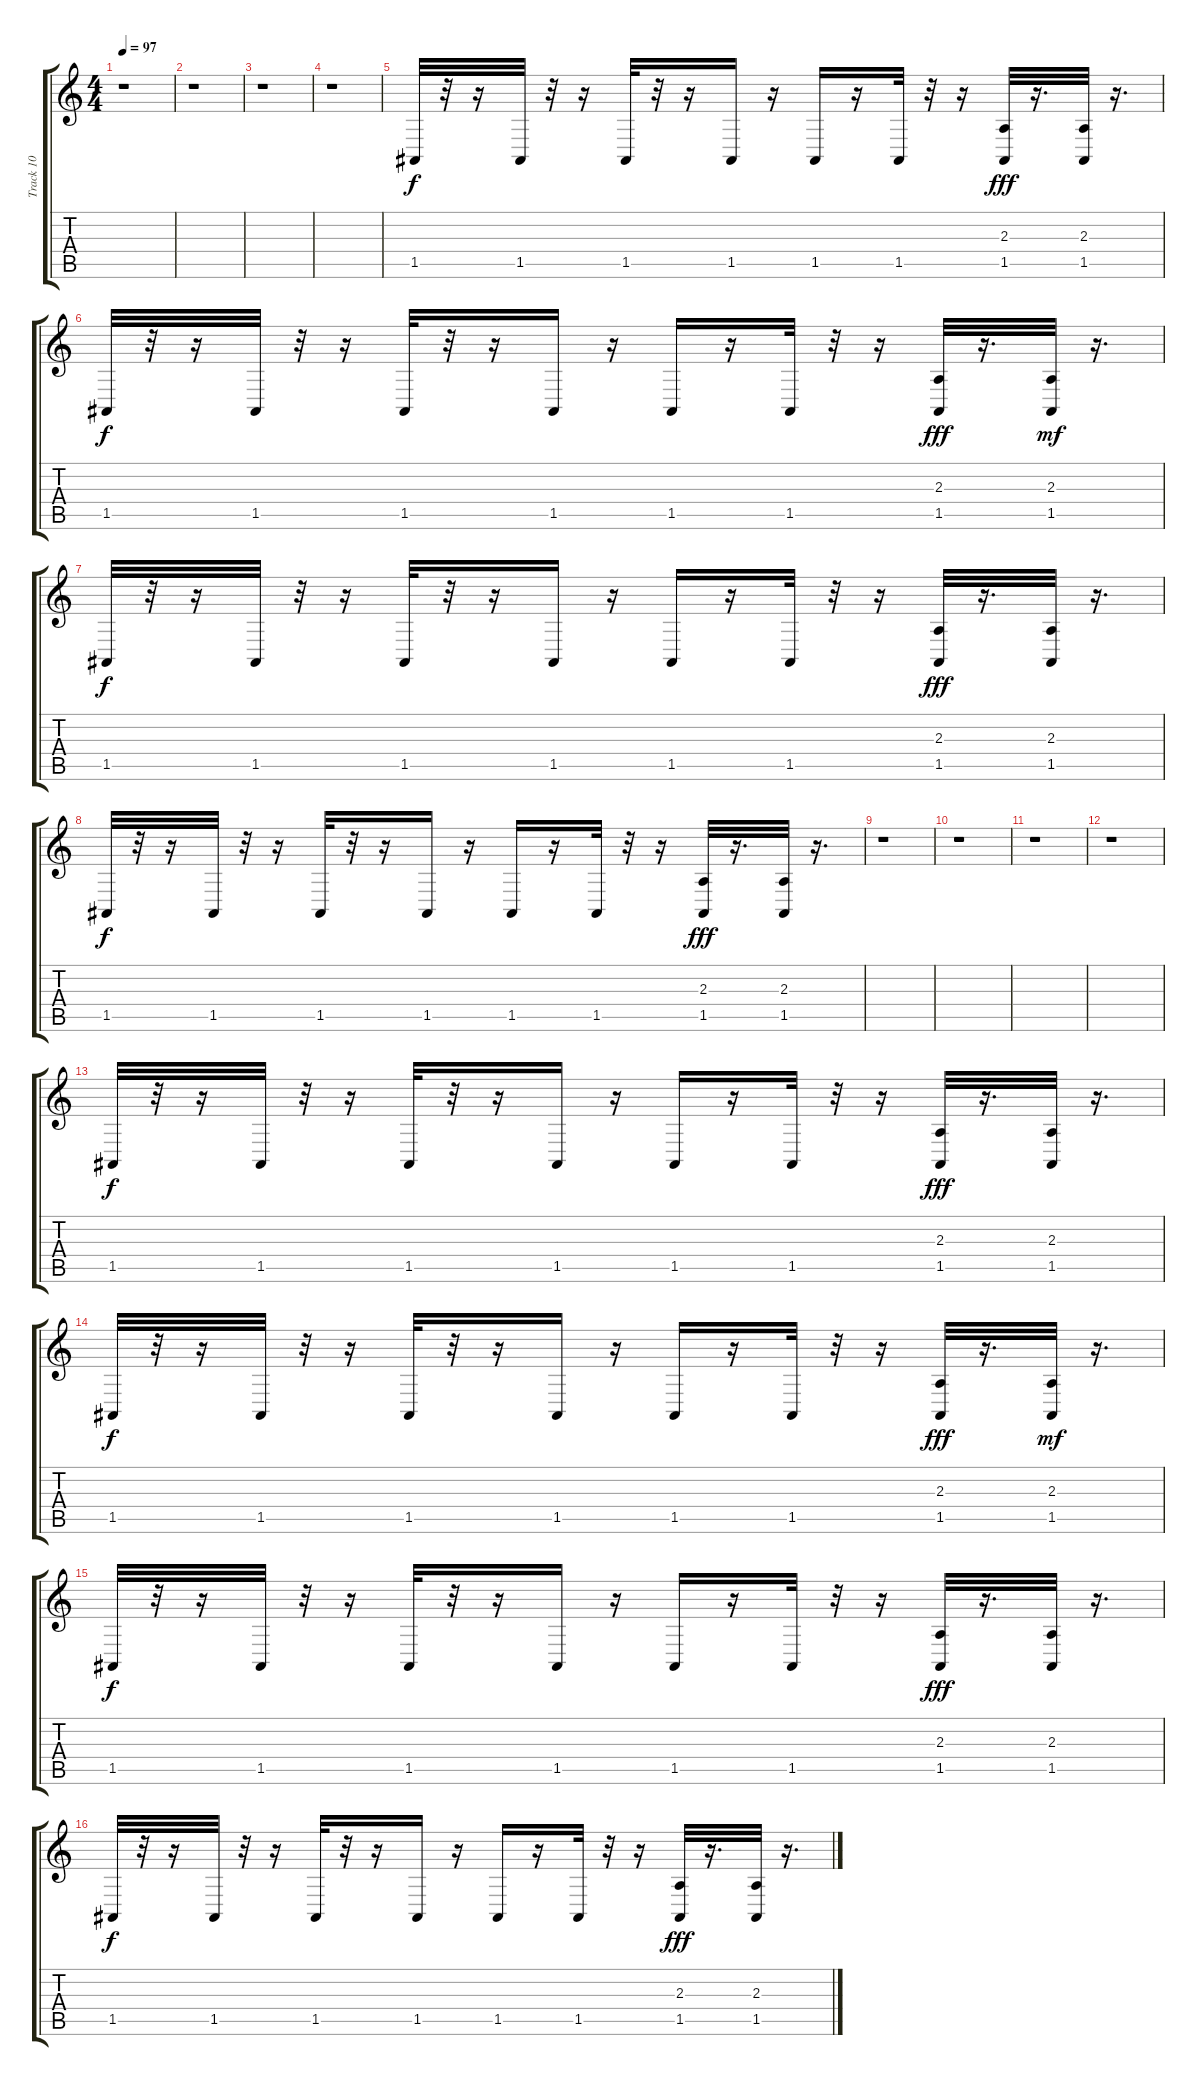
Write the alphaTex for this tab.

\track ("Track 10" "Track 10") {instrument acousticgrandpiano}
\staff {score tabs}
\tuning (E4 B3 G3 D3 A2 E2) {hide}
\ts (4 4)
\tempo 97
\clef g2
\ks c
r.1{dy f} |
r.1 |
r.1 |
r.1 |
1.5.32{volume 14 instrument acousticgrandpiano} r.32 r.16 1.5.32 r.32 r.16 1.5.32 r.32 r.16 1.5.16 r.16 1.5.16 r.16 1.5.32 r.32 r.16 (2.3 1.5).32{dy fff} r.16{d} (2.3 1.5).32 r.16{d} |
1.5.32{dy f} r.32 r.16 1.5.32 r.32 r.16 1.5.32 r.32 r.16 1.5.16 r.16 1.5.16 r.16 1.5.32 r.32 r.16 (2.3 1.5).32{dy fff} r.16{d} (2.3 1.5).32{dy mf} r.16{d} |
1.5.32{dy f} r.32 r.16 1.5.32 r.32 r.16 1.5.32 r.32 r.16 1.5.16 r.16 1.5.16 r.16 1.5.32 r.32 r.16 (2.3 1.5).32{dy fff} r.16{d} (2.3 1.5).32 r.16{d} |
1.5.32{dy f} r.32 r.16 1.5.32 r.32 r.16 1.5.32 r.32 r.16 1.5.16 r.16 1.5.16 r.16 1.5.32 r.32 r.16 (2.3 1.5).32{dy fff} r.16{d} (2.3 1.5).32 r.16{d} |
r.1 |
r.1 |
r.1 |
r.1 |
1.5.32{dy f} r.32 r.16 1.5.32 r.32 r.16 1.5.32 r.32 r.16 1.5.16 r.16 1.5.16 r.16 1.5.32 r.32 r.16 (2.3 1.5).32{dy fff} r.16{d} (2.3 1.5).32 r.16{d} |
1.5.32{dy f} r.32 r.16 1.5.32 r.32 r.16 1.5.32 r.32 r.16 1.5.16 r.16 1.5.16 r.16 1.5.32 r.32 r.16 (2.3 1.5).32{dy fff} r.16{d} (2.3 1.5).32{dy mf} r.16{d} |
1.5.32{dy f} r.32 r.16 1.5.32 r.32 r.16 1.5.32 r.32 r.16 1.5.16 r.16 1.5.16 r.16 1.5.32 r.32 r.16 (2.3 1.5).32{dy fff} r.16{d} (2.3 1.5).32 r.16{d} |
1.5.32{dy f} r.32 r.16 1.5.32 r.32 r.16 1.5.32 r.32 r.16 1.5.16 r.16 1.5.16 r.16 1.5.32 r.32 r.16 (2.3 1.5).32{dy fff} r.16{d} (2.3 1.5).32 r.16{d}
